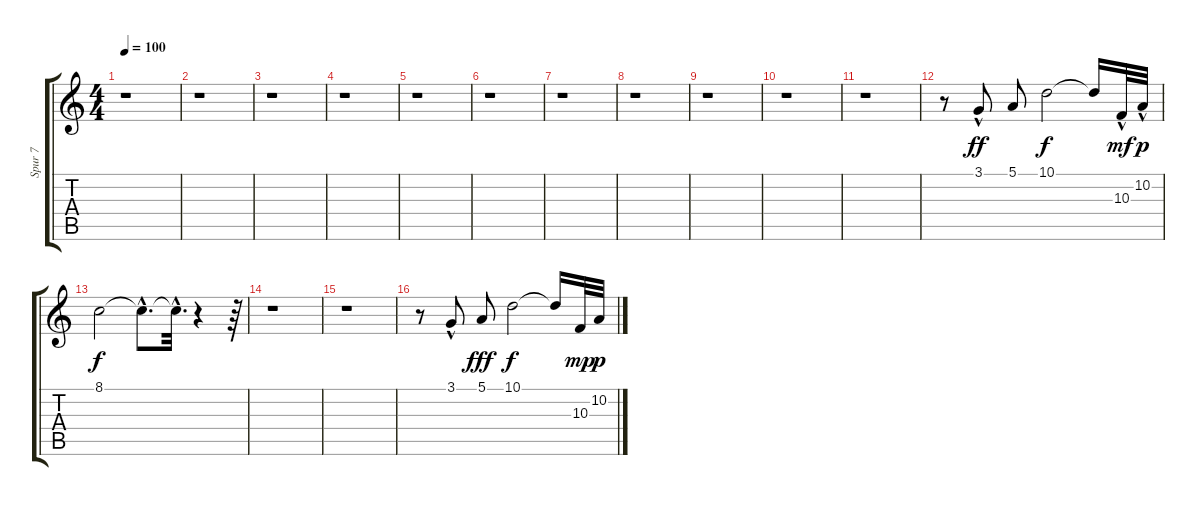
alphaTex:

\track ("Spur 7" "Spur 7") {instrument panflute}
\staff {score tabs}
\tuning (E4 B3 G3 D3 A2 E2) {hide}
\ts (4 4)
\tempo 100
\clef g2
\ks c
r.1{dy ff} |
r.1 |
r.1 |
r.1 |
r.1 |
r.1 |
r.1 |
r.1 |
r.1 |
r.1 |
r.1 |
r.8 3.1{hac}.8 5.1.8 10.1.2{dy f} 10.1{t}.16 10.3{hac}.32{dy mf} 10.2{hac}.32{dy p} |
8.1.2{dy f} 8.1{hac t}.8{d} 8.1{hac t}.32{d} r.4 r.64 |
r.1 |
r.1 |
r.8 3.1{hac}.8 5.1.8{dy fff} 10.1.2{dy f} 10.1{t}.16 10.3.32{dy mp} 10.2.32{dy p}
